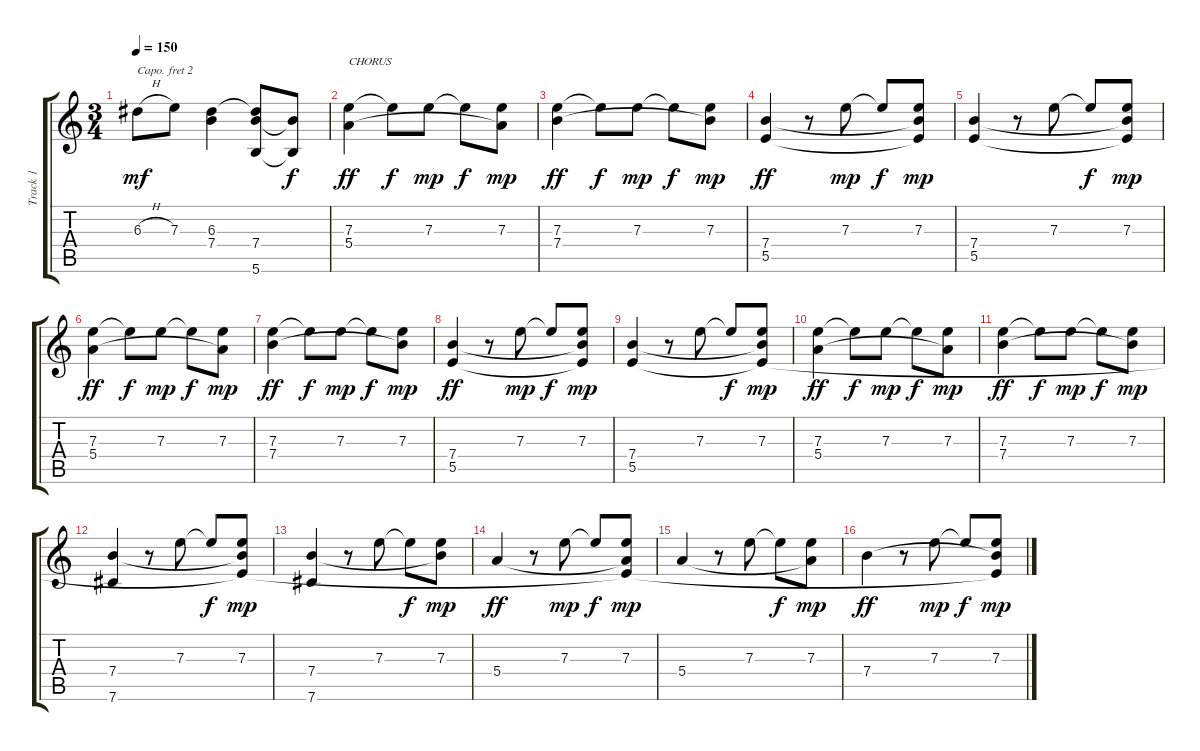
\track ("Track 1" "Track 1") {instrument acousticguitarsteel}
\staff {score tabs}
\capo 2
\tuning (E4 B3 G3 D3 A2 E2) {hide}
\ts (3 4)
\tempo 150
\clef g2
\ks c
6.3{h}.8{dy mf} 7.3.8 (6.3 7.4).4 (6.3{t} 7.4 5.6).8 (7.4{t} 5.6{t}).8{dy f} |
(7.3 5.4).4{txt "CHORUS" dy ff} 7.3{t}.8{dy f} 7.3.8{dy mp} 7.3{t}.8{dy f} (7.3 5.4{t}).8{dy mp} |
(7.3 7.4).4{dy ff} 7.3{t}.8{dy f} 7.3.8{dy mp} 7.3{t}.8{dy f} (7.3 7.4{t}).8{dy mp} |
(7.4 5.5).4{dy ff} r.8 7.3.8{dy mp} 7.3{t}.8{dy f} (7.3 7.4{t} 5.5{t}).8{dy mp} |
(7.4 5.5).4 r.8 7.3.8 7.3{t}.8{dy f} (7.3 7.4{t} 5.5{t}).8{dy mp} |
(7.3 5.4).4{dy ff} 7.3{t}.8{dy f} 7.3.8{dy mp} 7.3{t}.8{dy f} (7.3 5.4{t}).8{dy mp} |
(7.3 7.4).4{dy ff} 7.3{t}.8{dy f} 7.3.8{dy mp} 7.3{t}.8{dy f} (7.3 7.4{t}).8{dy mp} |
(7.4 5.5).4{dy ff} r.8 7.3.8{dy mp} 7.3{t}.8{dy f} (7.3 7.4{t} 5.5{t}).8{dy mp} |
(7.4 5.5).4 r.8 7.3.8 7.3{t}.8{dy f} (7.3 7.4{t} 5.5{t}).8{dy mp} |
(7.3 5.4).4{dy ff} 7.3{t}.8{dy f} 7.3.8{dy mp} 7.3{t}.8{dy f} (7.3 5.4{t}).8{dy mp} |
(7.3 7.4).4{dy ff} 7.3{t}.8{dy f} 7.3.8{dy mp} 7.3{t}.8{dy f} (7.3 7.4{t}).8{dy mp} |
(7.4 7.6).4 r.8 7.3.8 7.3{t}.8{dy f} (7.3 7.4{t} 5.5{t}).8{dy mp} |
(7.4 7.6).4 r.8 7.3.8 7.3{t}.8{dy f} (7.3 7.4{t}).8{dy mp} |
5.4.4{dy ff} r.8 7.3.8{dy mp} 7.3{t}.8{dy f} (7.3 5.4{t} 5.5{t}).8{dy mp} |
5.4.4 r.8 7.3.8 7.3{t}.8{dy f} (7.3 5.4{t}).8{dy mp} |
7.4.4{dy ff} r.8 7.3.8{dy mp} 7.3{t}.8{dy f} (7.3 7.4{t} 5.5{t}).8{dy mp}
